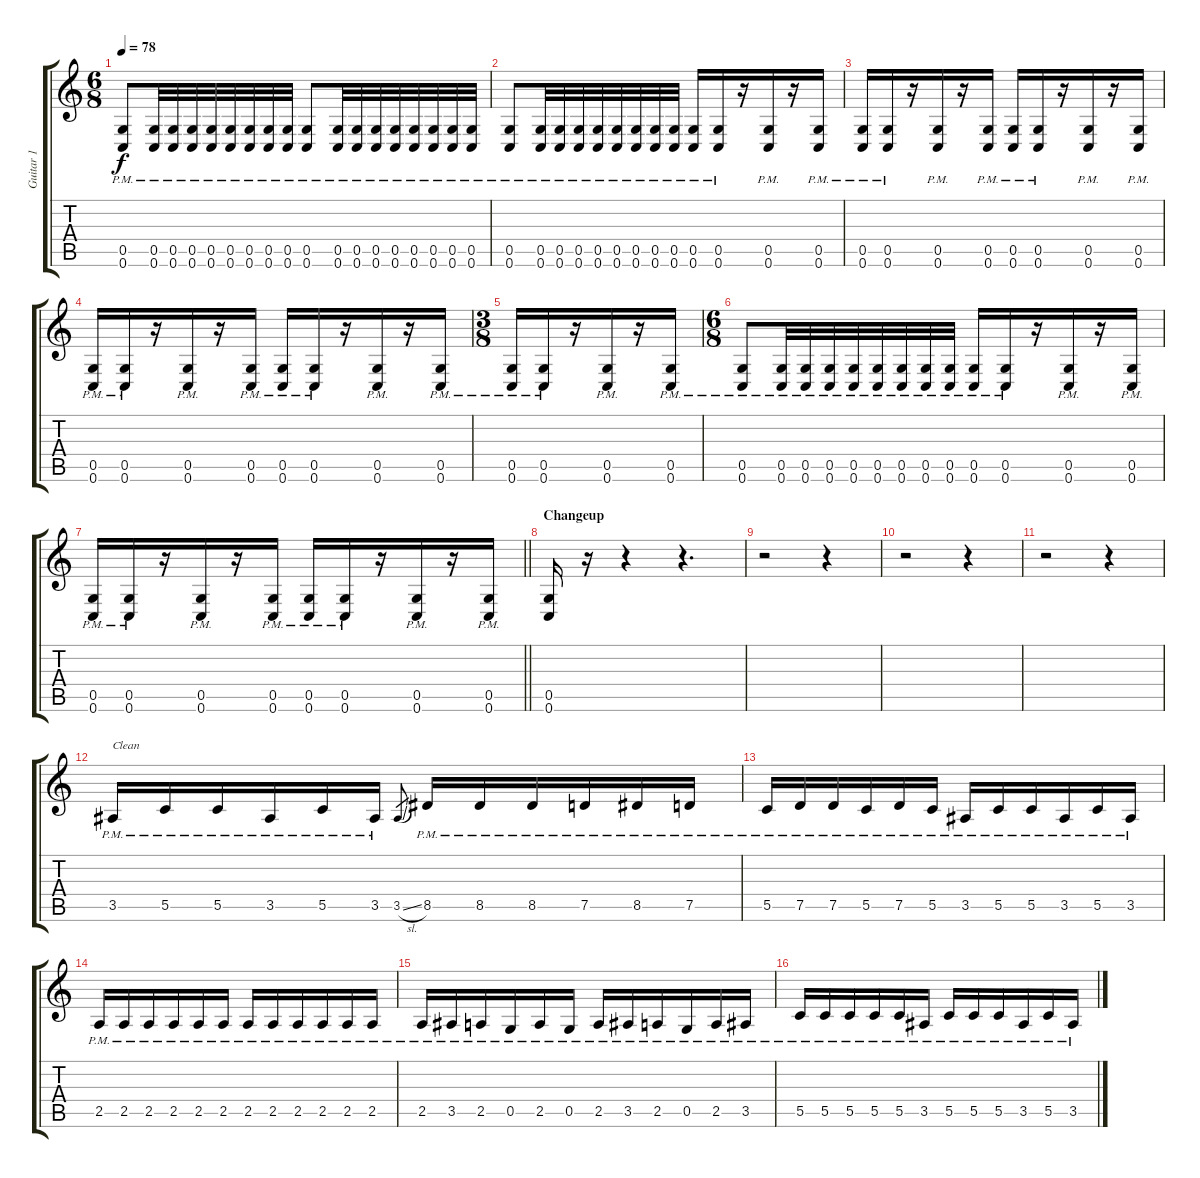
\track ("Guitar 1" "Guitar 1") {instrument distortionguitar}
\staff {score tabs}
\tuning (D4 A3 F3 C3 G2 C2) {hide}
\ts (6 8)
\tempo 78
\clef g2
\ks c
(0.5{pm} 0.6{pm}).8{dy f} (0.5{pm} 0.6).32 (0.5{pm} 0.6{pm}).32 (0.5{pm} 0.6{pm}).32 (0.5{pm} 0.6{pm}).32 (0.5{pm} 0.6).32 (0.5{pm} 0.6{pm}).32 (0.5{pm} 0.6{pm}).32 (0.5{pm} 0.6{pm}).32 (0.5{pm} 0.6{pm}).8 (0.5{pm} 0.6{pm}).32 (0.5{pm} 0.6{pm}).32 (0.5{pm} 0.6{pm}).32 (0.5{pm} 0.6{pm}).32 (0.5{pm} 0.6{pm}).32 (0.5{pm} 0.6{pm}).32 (0.5{pm} 0.6{pm}).32 (0.5{pm} 0.6{pm}).32 |
(0.5{pm} 0.6{pm}).8 (0.5{pm} 0.6).32 (0.5{pm} 0.6{pm}).32 (0.5{pm} 0.6{pm}).32 (0.5{pm} 0.6{pm}).32 (0.5{pm} 0.6).32 (0.5{pm} 0.6{pm}).32 (0.5{pm} 0.6{pm}).32 (0.5{pm} 0.6{pm}).32 (0.5{pm} 0.6{pm}).16 (0.5{pm} 0.6{pm}).16 r.16 (0.5{pm} 0.6{pm}).16 r.16 (0.5{pm} 0.6{pm}).16 |
(0.5{pm} 0.6{pm}).16 (0.5{pm} 0.6{pm}).16 r.16 (0.5{pm} 0.6{pm}).16 r.16 (0.5{pm} 0.6{pm}).16 (0.5{pm} 0.6{pm}).16 (0.5{pm} 0.6{pm}).16 r.16 (0.5{pm} 0.6{pm}).16 r.16 (0.5{pm} 0.6{pm}).16 |
(0.5{pm} 0.6{pm}).16 (0.5{pm} 0.6{pm}).16 r.16 (0.5{pm} 0.6{pm}).16 r.16 (0.5{pm} 0.6{pm}).16 (0.5{pm} 0.6{pm}).16 (0.5{pm} 0.6{pm}).16 r.16 (0.5{pm} 0.6{pm}).16 r.16 (0.5{pm} 0.6{pm}).16 |
\ts (3 8)
(0.5{pm} 0.6{pm}).16 (0.5{pm} 0.6{pm}).16 r.16 (0.5{pm} 0.6{pm}).16 r.16 (0.5{pm} 0.6{pm}).16 |
\ts (6 8)
(0.5{pm} 0.6{pm}).8 (0.5{pm} 0.6).32 (0.5{pm} 0.6{pm}).32 (0.5{pm} 0.6{pm}).32 (0.5{pm} 0.6{pm}).32 (0.5{pm} 0.6).32 (0.5{pm} 0.6{pm}).32 (0.5{pm} 0.6{pm}).32 (0.5{pm} 0.6{pm}).32 (0.5{pm} 0.6{pm}).16 (0.5{pm} 0.6{pm}).16 r.16 (0.5{pm} 0.6{pm}).16 r.16 (0.5{pm} 0.6{pm}).16 |
\barLineRight lightlight
(0.5{pm} 0.6{pm}).16 (0.5{pm} 0.6{pm}).16 r.16 (0.5{pm} 0.6{pm}).16 r.16 (0.5{pm} 0.6{pm}).16 (0.5{pm} 0.6{pm}).16 (0.5{pm} 0.6{pm}).16 r.16 (0.5{pm} 0.6{pm}).16 r.16 (0.5{pm} 0.6{pm}).16 |
\section ("" "Changeup")
(0.5 0.6).16 r.16 r.4 r.4{d} |
r.2 r.4 |
r.2 r.4 |
r.2 r.4 |
3.5{pm}.16{txt "Clean" instrument electricguitarmuted} 5.5{pm}.16 5.5{pm}.16 3.5{pm}.16 5.5{pm}.16 3.5{pm}.16 3.5{sl}.8{gr} 8.5{pm}.16 8.5{pm}.16 8.5{pm}.16 7.5{pm}.16 8.5{pm}.16 7.5{pm}.16 |
5.5{pm}.16 7.5{pm}.16 7.5{pm}.16 5.5{pm}.16 7.5{pm}.16 5.5{pm}.16 3.5{pm}.16 5.5{pm}.16 5.5{pm}.16 3.5{pm}.16 5.5{pm}.16 3.5{pm}.16 |
2.5{pm}.16 2.5{pm}.16 2.5{pm}.16 2.5{pm}.16 2.5{pm}.16 2.5{pm}.16 2.5{pm}.16 2.5{pm}.16 2.5{pm}.16 2.5{pm}.16 2.5{pm}.16 2.5{pm}.16 |
2.5{pm}.16 3.5{pm}.16 2.5{pm}.16 0.5{pm}.16 2.5{pm}.16 0.5{pm}.16 2.5{pm}.16 3.5{pm}.16 2.5{pm}.16 0.5{pm}.16 2.5{pm}.16 3.5{pm}.16 |
5.5{pm}.16 5.5{pm}.16 5.5{pm}.16 5.5{pm}.16 5.5{pm}.16 3.5{pm}.16 5.5{pm}.16 5.5{pm}.16 5.5{pm}.16 3.5{pm}.16 5.5{pm}.16 3.5{pm}.16
